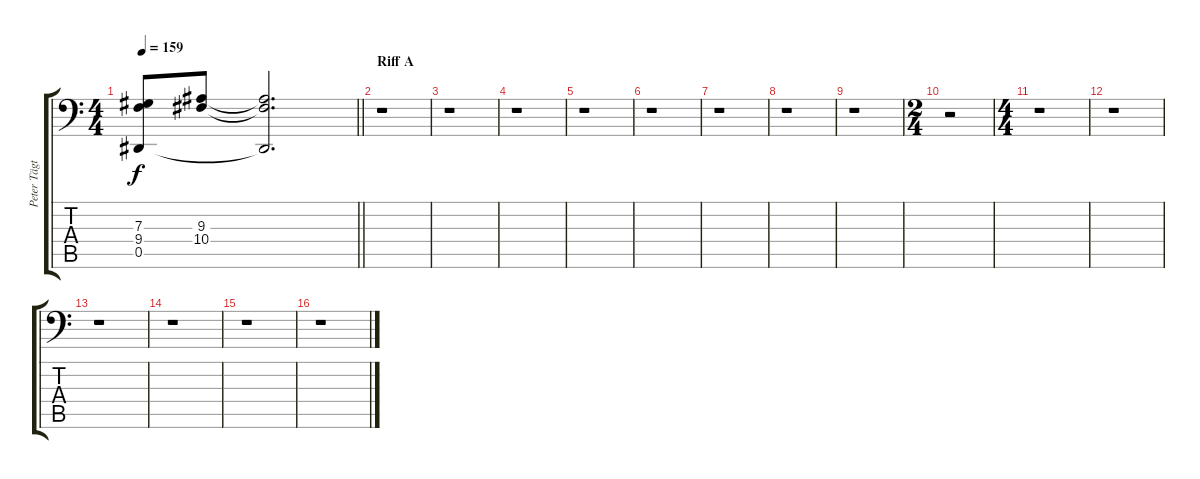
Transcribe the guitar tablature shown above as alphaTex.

\track ("Peter Tägtgren (Keyboard)" "Peter Tägt") {instrument choiraahs}
\staff {score tabs}
\tuning (Bb3 F3 Db3 Ab2 Eb2 Bb1) {hide}
\ts (4 4)
\tempo 159
\clef f4
\barLineRight lightlight
\ks c
(7.3{t} 9.4{t} 0.5{t}).8{dy f} (9.3 10.4).8 (9.3{t} 10.4{t} 0.5{t}).2{d} |
\section ("" "Riff A")
r.1 |
r.1 |
r.1 |
r.1 |
r.1 |
r.1 |
r.1 |
r.1 |
\ts (2 4)
r.2 |
\ts (4 4)
r.1 |
r.1 |
r.1 |
r.1 |
r.1 |
r.1
